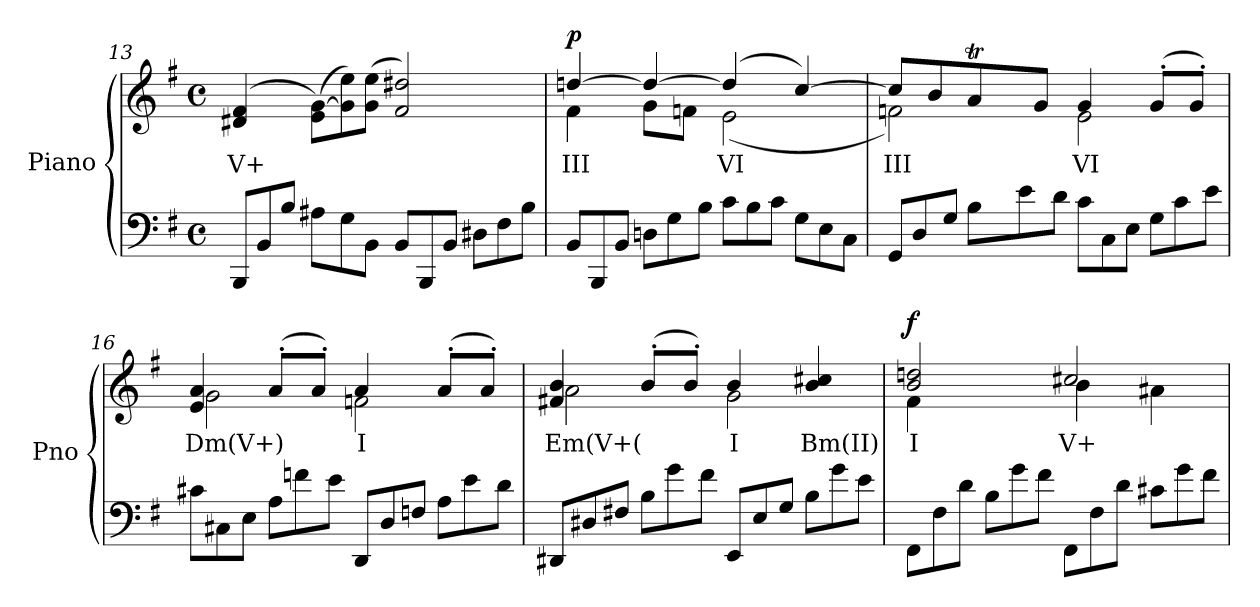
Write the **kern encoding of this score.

**kern	**kern	**text	**dynam
*part1	*part1	*part1	*part1
*staff2	*staff1	*staff1	*staff1/2
*I"Piano	*	*	*
*I'Pno	*	*	*
!!LO:PB:g=z
*clefF4	*clefG2	*	*
*k[f#]	*k[f#]	*	*
*M4/4	*M4/4	*	*
*met(c)	*met(c)	*	*
*Xtuplet	*	*	*
=13	=13	=13	=13
!	!	!LO:LY:b	!
12BBB/L	(>4d#X/ 4f#/	V+	.
12BB/	.	.	.
12B/J	.	.	.
*	*Xtuplet	*	*
12A#X\L	(>12e\ [12g\L)	.	.
12G\	12g\] 12ee\)	.	.
12BB\J	(>12g\ 12ee\J	.	.
12BB/L	2f#/ 2dd#X/)	.	.
12BBB/	.	.	.
12BB/J	.	.	.
12D#X\L	.	.	.
12F#\	.	.	.
12B\J	.	.	.
=14	=14	=14	=14
*	*^	*	*
!	!	!	!LO:LY:b	!LO:DY:b
12BB/L	[4ddn/	4f#\	III	p
12BBB/	.	.	.	.
12BB/J	.	.	.	.
12Dn\L	4dd/_	8g\L	.	.
12G\	.	.	.	.
.	.	8fn\J	.	.
12B\J	.	.	.	.
!	!	!	!LO:LY:b	!
12c\L	(>4dd/]	(<2e\	VI	.
12B\	.	.	.	.
12c\J	.	.	.	.
12G\L	[4cc/)	.	.	.
12E\	.	.	.	.
12C\J	.	.	.	.
=15	=15	=15	=15	=15
!	!	!	!LO:LY:b	!
*	*	*^	*	*
12GG/L	8cc/L]	2fn\)	96%25ryy	III	.
12D/	.	.	.	.	.
.	8b/	.	.	.	.
12G/J	.	.	.	.	.
12B\L	8aT/	.	.	.	.
.	.	.	48ryy	.	.
.	.	.	48byy	.	.
.	.	.	12ayy	.	.
12e\	.	.	.	.	.
.	8g/J	.	.	.	.
.	.	.	96%59ryy	.	.
12d\J	.	.	.	.	.
!	!	!	!	!LO:LY:b	!
12c\L	4g/	2e\	.	VI	.
12C\	.	.	.	.	.
12E\J	.	.	.	.	.
12G\L	(>8g'/L	.	.	.	.
12c\	.	.	.	.	.
.	8g'/J)	.	.	.	.
12e\J	.	.	.	.	.
*	*v	*v	*v	*	*
!!LO:LB:g=z
=16	=16	=16	=16
!	!	!LO:LY:b	!
*	*^	*	*
12c#X\L	4e/ 4a/	2g\	Dm(V+)	.
12C#X\	.	.	.	.
12E\J	.	.	.	.
12A\L	(<8a'/L	.	.	.
12fn\	.	.	.	.
.	8a'/J)	.	.	.
12e\J	.	.	.	.
!	!	!	!LO:LY:b	!
12DD/L	4a/	2fn\	I	.
12D/	.	.	.	.
12Fn/J	.	.	.	.
12A\L	(<8a'/L	.	.	.
12e\	.	.	.	.
.	8a'/J)	.	.	.
12d\J	.	.	.	.
=17	=17	=17	=17	=17
!	!	!	!LO:LY:b	!
12DD#X/L	4f#X/ 4b/	2a\	Em(V+(	.
12D#X/	.	.	.	.
12F#X/J	.	.	.	.
12B\L	(<8b'/L	.	.	.
12g\	.	.	.	.
.	8b'/J)	.	.	.
12f#\J	.	.	.	.
!	!	!	!LO:LY:b	!
12EE/L	4b/	2g\	I	.
12E/	.	.	.	.
12G/J	.	.	.	.
!	!	!	!LO:LY:b	!
12B\L	4b/ 4cc#X/	.	Bm(II)	.
12g\	.	.	.	.
12e\J	.	.	.	.
=18	=18	=18	=18	=18
!	!	!	!LO:LY:b	!LO:DY:b
12FF#\L	2b/ 2ddn/	4f#\	I	f
12F#\	.	.	.	.
12d\J	.	.	.	.
12B\L	.	4ryy	.	.
12g\	.	.	.	.
12f#\J	.	.	.	.
!	!	!	!LO:LY:b	!
12FF#\L	2cc#X/	4b\	V+	.
12F#\	.	.	.	.
12d\J	.	.	.	.
12c#X\L	.	4a#X\	.	.
12g\	.	.	.	.
12f#\J	.	.	.	.
*	*v	*v	*	*
=	=	=	=
*-	*-	*-	*-
